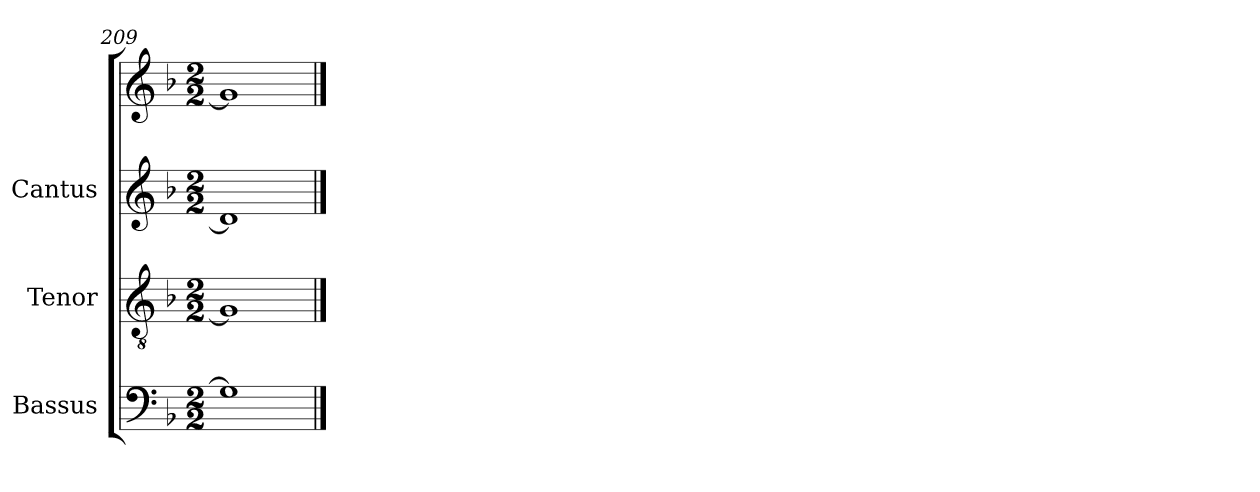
**kern	**kern	**kern	**kern
*part3	*part2	*part1	*part1
*staff4	*staff3	*staff2	*staff1
*I"Bassus	*I"Tenor	*I"Cantus	*
*clefF4	*clefGv2	*clefG2	*clefG2
*k[b-]	*k[b-]	*k[b-]	*k[b-]
*F:	*F:	*F:	*F:
*M2/2	*M2/2	*M2/2	*M2/2
=209	=209	=209	=209
1G]	1G]	1d]	1g]
==	==	==	==
*-	*-	*-	*-
